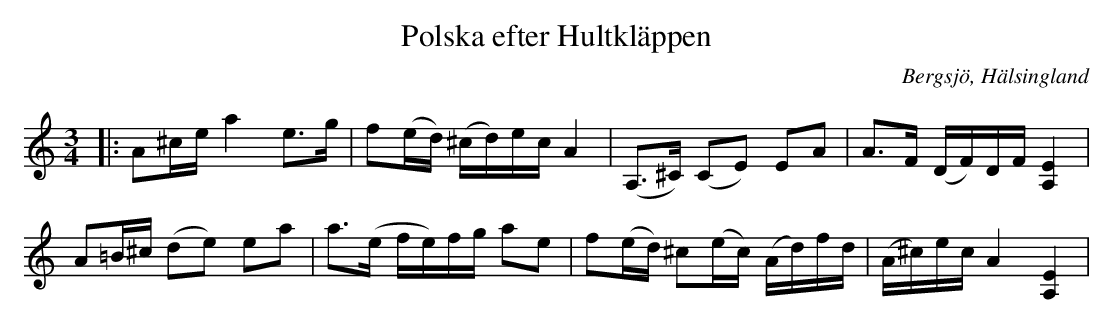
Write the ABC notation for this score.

X:1
T:Polska efter Hultkläppen
O:Bergsjö, Hälsingland
M:3/4
L:1/8
K:Am
|: A^c/e/ a2 e>g | f(e/d/) (^c/d/)e/c/ A2 | (A,>^C) (CE) EA | A>F (D/F/)D/F/ [A,2E2] |
A=B/^c/ (de) ea | a>(e f/e/)f/g/ ae | f(e/d/) ^c(e/c/) (A/d/)f/d/ | (A/^c/)e/c/ A2 [A,2E2] |
